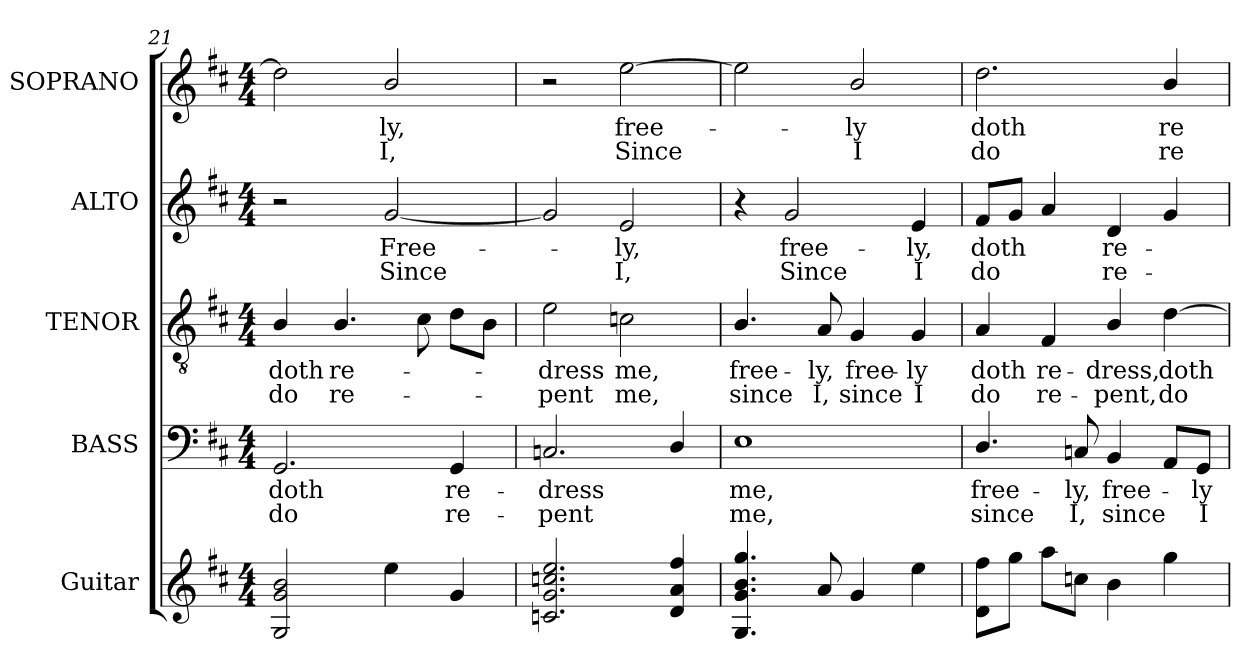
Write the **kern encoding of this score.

**kern	**kern	**text	**text	**kern	**text	**text	**kern	**text	**text	**kern	**text	**text
*part5	*part4	*part4	*part4	*part3	*part3	*part3	*part2	*part2	*part2	*part1	*part1	*part1
*staff5	*staff4	*staff4	*staff4	*staff3	*staff3	*staff3	*staff2	*staff2	*staff2	*staff1	*staff1	*staff1
*I"Guitar	*I"BASS	*	*	*I"TENOR	*	*	*I"ALTO	*	*	*I"SOPRANO	*	*
*	*I'B.	*	*	*I'T.	*	*	*I'A.	*	*	*I'S.	*	*
!!LO:LB:g=z
*clefG2	*clefF4	*	*	*clefGv2	*	*	*clefG2	*	*	*clefG2	*	*
*ITrd7c12	*	*	*	*ITrd7c12	*	*	*	*	*	*	*	*
*k[f#c#]	*k[f#c#]	*	*	*k[f#c#]	*	*	*k[f#c#]	*	*	*k[f#c#]	*	*
*D:	*D:	*	*	*D:	*	*	*D:	*	*	*D:	*	*
*M4/4	*M4/4	*	*	*M4/4	*	*	*M4/4	*	*	*M4/4	*	*
=21	=21	=21	=21	=21	=21	=21	=21	=21	=21	=21	=21	=21
!	!	!LO:LY:b:color=#000000	!LO:LY:b:color=#000000	!	!	!	!	!	!	!	!	!
!	!	!	!	!	!LO:LY:b:color=#000000	!LO:LY:b:color=#000000	!	!	!	!	!	!
2GGi/ 2Gi 2Bi	2.GGi/	doth	do	4BBi/	doth	do	2r	.	.	2ddi\]	.	.
!	!	!	!	!	!LO:LY:b:color=#000000	!LO:LY:b:color=#000000	!	!	!	!	!	!
.	.	.	.	4.BBi/	re-	re-	.	.	.	.	.	.
!	!	!	!	!	!	!	!	!LO:LY:b:color=#000000	!LO:LY:b:color=#000000	!	!	!
!	!	!	!	!	!	!	!	!	!	!	!LO:LY:b:color=#000000	!LO:LY:b:color=#000000
4ei\	.	.	.	.	.	.	[2gi/	Free-	Since	2bi/	-ly,	I,
.	.	.	.	8C#i\	.	.	.	.	.	.	.	.
!	!	!LO:LY:b:color=#000000	!LO:LY:b:color=#000000	!	!	!	!	!	!	!	!	!
4Gi/	4GGi/	re-	re-	8Di\L	.	.	.	.	.	.	.	.
.	.	.	.	8BBi\J	.	.	.	.	.	.	.	.
=22	=22	=22	=22	=22	=22	=22	=22	=22	=22	=22	=22	=22
!	!	!LO:LY:b:color=#000000	!LO:LY:b:color=#000000	!	!	!	!	!	!	!	!	!
!	!	!	!	!	!LO:LY:b:color=#000000	!LO:LY:b:color=#000000	!	!	!	!	!	!
2.Cni/ 2.Gi 2.cni 2.ei	2.Cni/	-dress	-pent	2Ei\	-dress	-pent	2gi/]	.	.	2r	.	.
!	!	!	!	!	!LO:LY:b:color=#000000	!LO:LY:b:color=#000000	!	!	!	!	!	!
!	!	!	!	!	!	!	!	!LO:LY:b:color=#000000	!LO:LY:b:color=#000000	!	!	!
!	!	!	!	!	!	!	!	!	!	!	!LO:LY:b:color=#000000	!LO:LY:b:color=#000000
.	.	.	.	2Cni\	me,	me,	2ei/	-ly,	I,	[2eei\	free-	Since
4Di/ 4Ai 4f#i	4Di/	.	.	.	.	.	.	.	.	.	.	.
=23	=23	=23	=23	=23	=23	=23	=23	=23	=23	=23	=23	=23
!	!	!LO:LY:b:color=#000000	!LO:LY:b:color=#000000	!	!	!	!	!	!	!	!	!
!	!	!	!	!	!LO:LY:b:color=#000000	!LO:LY:b:color=#000000	!	!	!	!	!	!
4.GGi/ 4.Gi 4.Bi 4.gi	1Ei	me,	me,	4.BBi/	free-	since	4r	.	.	2eei\]	.	.
!	!	!	!	!	!	!	!	!LO:LY:b:color=#000000	!LO:LY:b:color=#000000	!	!	!
.	.	.	.	.	.	.	2gi/	free-	Since	.	.	.
!	!	!	!	!	!LO:LY:b:color=#000000	!LO:LY:b:color=#000000	!	!	!	!	!	!
8Ai/	.	.	.	8AAi/	-ly,	I,	.	.	.	.	.	.
!	!	!	!	!	!LO:LY:b:color=#000000	!LO:LY:b:color=#000000	!	!	!	!	!	!
!	!	!	!	!	!	!	!	!	!	!	!LO:LY:b:color=#000000	!LO:LY:b:color=#000000
4Gi/	.	.	.	4GGi/	free-	since	.	.	.	2bi/	-ly	I
!	!	!	!	!	!LO:LY:b:color=#000000	!LO:LY:b:color=#000000	!	!	!	!	!	!
!	!	!	!	!	!	!	!	!LO:LY:b:color=#000000	!LO:LY:b:color=#000000	!	!	!
4ei\	.	.	.	4GGi/	-ly	I	4ei/	-ly,	I	.	.	.
=24	=24	=24	=24	=24	=24	=24	=24	=24	=24	=24	=24	=24
!	!	!LO:LY:b:color=#000000	!LO:LY:b:color=#000000	!	!	!	!	!	!	!	!	!
!	!	!	!	!	!LO:LY:b:color=#000000	!LO:LY:b:color=#000000	!	!	!	!	!	!
!	!	!	!	!	!	!	!	!LO:LY:b:color=#000000	!LO:LY:b:color=#000000	!	!	!
!	!	!	!	!	!	!	!	!	!	!	!LO:LY:b:color=#000000	!LO:LY:b:color=#000000
8Di\ 8f#i\L	4.Di/	free-	since	4AAi/	doth	do	8f#i/L	doth	do	2.ddi\	doth	do
8gi\J	.	.	.	.	.	.	8gi/J	.	.	.	.	.
!	!	!	!	!	!LO:LY:b:color=#000000	!LO:LY:b:color=#000000	!	!	!	!	!	!
8ai\L	.	.	.	4FF#i/	re-	re-	4ai/	.	.	.	.	.
!	!	!LO:LY:b:color=#000000	!LO:LY:b:color=#000000	!	!	!	!	!	!	!	!	!
8cni\J	8Cni/	-ly,	I,	.	.	.	.	.	.	.	.	.
!	!	!LO:LY:b:color=#000000	!LO:LY:b:color=#000000	!	!	!	!	!	!	!	!	!
!	!	!	!	!	!LO:LY:b:color=#000000	!LO:LY:b:color=#000000	!	!	!	!	!	!
!	!	!	!	!	!	!	!	!LO:LY:b:color=#000000	!LO:LY:b:color=#000000	!	!	!
4Bi\	4BBi/	free-	since	4BBi/	-dress,	-pent,	4di/	re-	re-	.	.	.
!	!	!	!	!	!LO:LY:b:color=#000000	!LO:LY:b:color=#000000	!	!	!	!	!	!
!	!	!	!	!	!	!	!	!	!	!	!LO:LY:b:color=#000000	!LO:LY:b:color=#000000
4gi\	8AAi/L	.	.	[4Di\	doth	do	4gi/	.	.	4bi/	re-	re-
!	!	!LO:LY:b:color=#000000	!LO:LY:b:color=#000000	!	!	!	!	!	!	!	!	!
.	8GGi/J	-ly	I	.	.	.	.	.	.	.	.	.
=	=	=	=	=	=	=	=	=	=	=	=	=
*-	*-	*-	*-	*-	*-	*-	*-	*-	*-	*-	*-	*-
